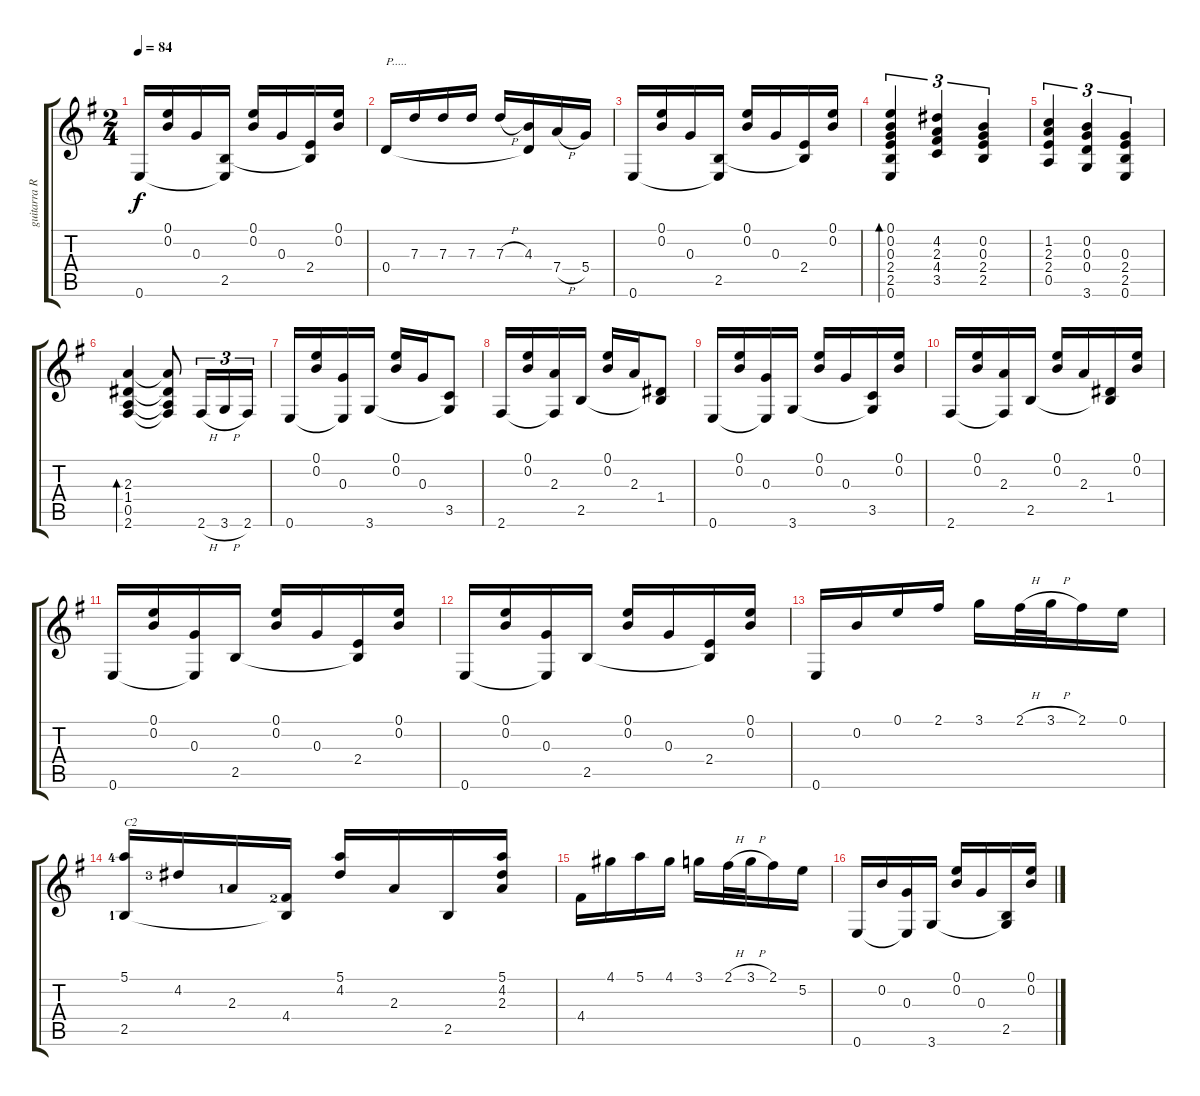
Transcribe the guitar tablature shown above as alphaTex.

\track ("guitarra Rumba" "guitarra R") {instrument acousticguitarnylon}
\staff {score tabs}
\tuning (E4 B3 G3 D3 A2 E2) {hide}
\ts (2 4)
\tempo 84
\clef g2
\ks g
0.6.16{dy f} (0.1 0.2).16 0.3.16 (2.5 0.6{t}).16 (0.1 0.2).16 0.3.16 (2.4 2.5{t}).16 (0.1 0.2).16 |
0.4.16{txt "P....."} 7.3.16 7.3.16 7.3.16 7.3{h}.16 (4.3 0.4{t}).16 7.4{h}.16 5.4.16 |
0.6.16 (0.1 0.2).16 0.3.16 (2.5 0.6{t}).16 (0.1 0.2).16 0.3.16 (2.4 2.5{t}).16 (0.1 0.2).16 |
(0.1 0.2 0.3 2.4 2.5 0.6).4{tu (3 2) bd 60} (4.2 2.3 4.4 3.5).4{tu (3 2)} (0.2 0.3 2.4 2.5).4{tu (3 2)} |
(1.2 2.3 2.4 0.5).4{tu (3 2)} (0.2 0.3 0.4 3.6).4{tu (3 2)} (0.3 2.4 2.5 0.6).4{tu (3 2)} |
(2.3 1.4 0.5 2.6).4{bd 60} (2.3{t} 1.4{t} 0.5{t} 2.6{t}).8 2.6{h}.16{tu (3 2)} 3.6{h}.16{tu (3 2)} 2.6.16{tu (3 2)} |
0.6.16 (0.1 0.2).16 (0.3 0.6{t}).16 3.6.16 (0.1 0.2).16 0.3.16 (3.5 3.6{t}).8 |
2.6.16 (0.1 0.2).16 (2.3 2.6{t}).16 2.5.16 (0.1 0.2).16 2.3.16 (1.4 2.5{t}).8 |
0.6.16 (0.1 0.2).16 (0.3 0.6{t}).16 3.6.16 (0.1 0.2).16 0.3.16 (3.5 3.6{t}).16 (0.1 0.2).16 |
2.6.16 (0.1 0.2).16 (2.3 2.6{t}).16 2.5.16 (0.1 0.2).16 2.3.16 (1.4 2.5{t}).16 (0.1 0.2).16 |
0.6.16 (0.1 0.2).16 (0.3 0.6{t}).16 2.5.16 (0.1 0.2).16 0.3.16 (2.4 2.5{t}).16 (0.1 0.2).16 |
0.6.16 (0.1 0.2).16 (0.3 0.6{t}).16 2.5.16 (0.1 0.2).16 0.3.16 (2.4 2.5{t}).16 (0.1 0.2).16 |
0.6.16 0.2.16 0.1.16 2.1.16 3.1.16 2.1{h}.32 3.1{h}.32 2.1.16 0.1.16 |
(5.1{lf 5} 2.5{lf 2}).16{txt "C2"} 4.2{lf 4}.16 2.3{lf 2}.16 (4.4{lf 3} 2.5{t}).16 (5.1 4.2).16 2.3.16 2.5.16 (5.1 4.2 2.3).16 |
4.4.16 4.1.16 5.1.16 4.1.16 3.1.16 2.1{h}.32 3.1{h}.32 2.1.16 5.2.16 |
0.6.16 0.2.16 (0.3 0.6{t}).16 3.6.16 (0.1 0.2).16 0.3.16 (2.5 3.6{t}).16 (0.1 0.2).16
